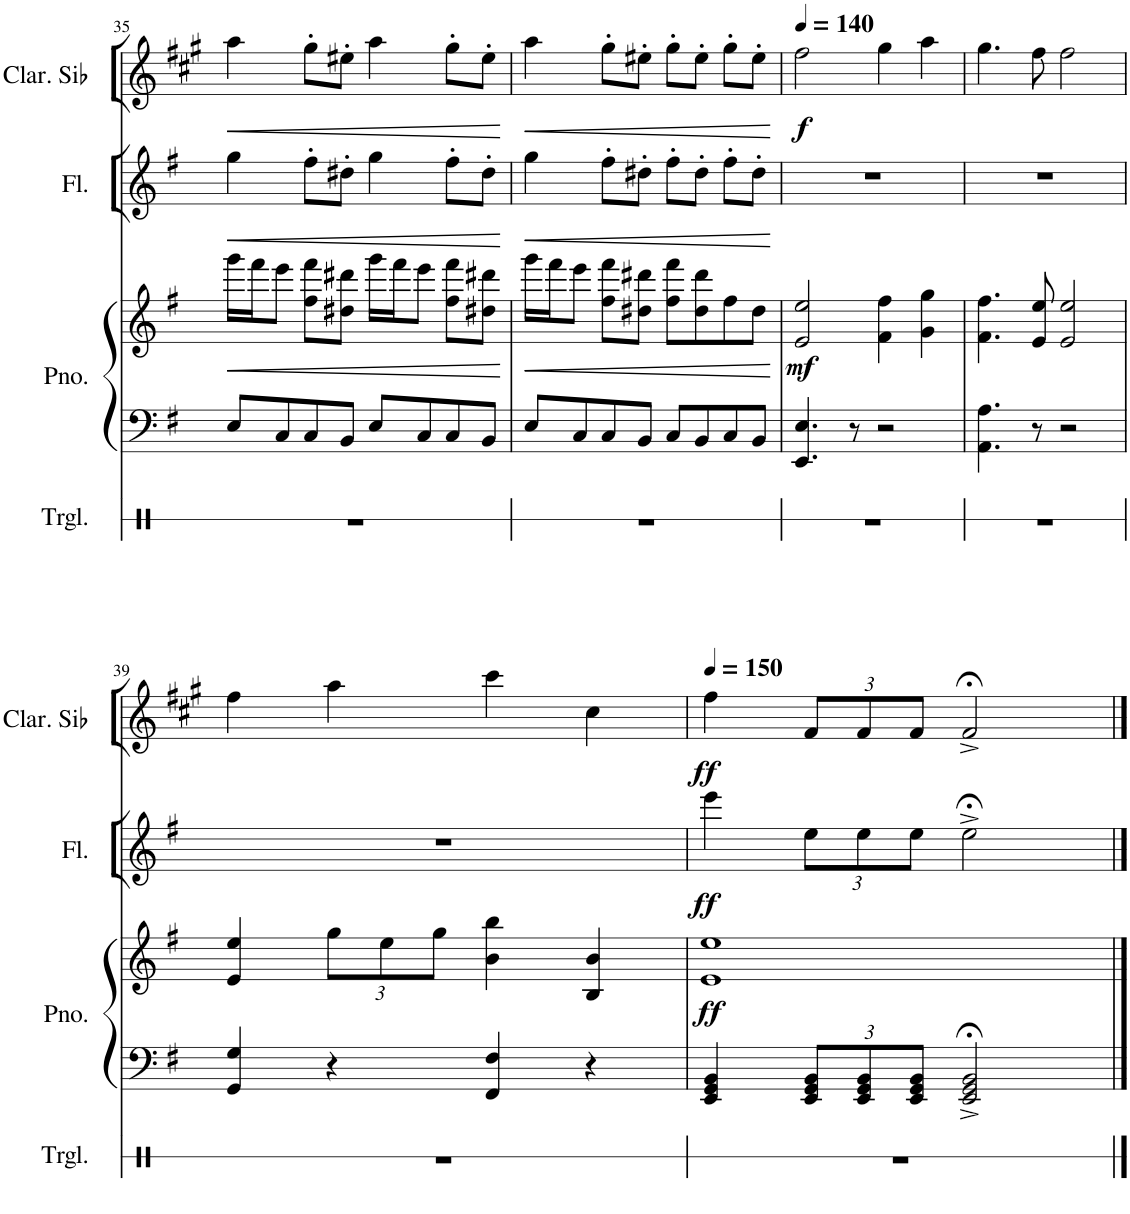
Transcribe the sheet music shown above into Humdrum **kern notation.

**kern	**kern	**kern	**dynam	**kern	**dynam	**kern	**dynam
*part4	*part3	*part3	*part3	*part2	*part2	*part1	*part1
*staff5	*staff4	*staff3	*staff3/4	*staff2	*staff2	*staff1	*staff1
*I"Triangle	*I"Piano	*	*	*I"Flûte	*	*I"Clarinette en Sib	*
*I'Trgl.	*I'Pno.	*	*	*I'Fl.	*	*I'Clar. Sib	*
!!LO:PB:g=z
*clefX	*clefF4	*clefG2	*	*clefG2	*	*clefG2	*
*	*	*	*	*	*	*Trd1c2	*
*k[]	*k[f#]	*k[f#]	*	*k[f#]	*	*k[f#c#g#]	*
*M4/4	*M4/4	*M4/4	*	*M4/4	*	*M4/4	*
=35	=35	=35	=35	=35	=35	=35	=35
!	!	!	!LO:HP:b	!	!LO:HP:b	!	!LO:HP:b
1r	8E/L	16ggg\LL	<	4gg\	<	4aa\	<
.	.	16fff#\J	.	.	.	.	.
.	8C/	8eee\J	.	.	.	.	.
.	8C/	8ff#\ 8fff#\L	.	8ff#'\L	.	8gg#'\L	.
.	8BB/J	8dd#X\ 8ddd#X\J	.	8dd#X'\J	.	8ee#X'\J	.
.	8E/L	16ggg\LL	.	4gg\	.	4aa\	.
.	.	16fff#\J	.	.	.	.	.
.	8C/	8eee\J	.	.	.	.	.
.	8C/	8ff#\ 8fff#\L	.	8ff#'\L	.	8gg#'\L	.
.	8BB/J	8dd#X\ 8ddd#X\J	.	8dd#'\J	.	8ee#'\J	.
.	.	.	[	.	[	.	[
=36	=36	=36	=36	=36	=36	=36	=36
!	!	!	!LO:HP:b	!	!LO:HP:b	!	!LO:HP:b
1r	8E/L	16ggg\LL	<	4gg\	<	4aa\	<
.	.	16fff#\J	.	.	.	.	.
.	8C/	8eee\J	.	.	.	.	.
.	8C/	8ff#\ 8fff#\L	.	8ff#'\L	.	8gg#'\L	.
.	8BB/J	8dd#X\ 8ddd#X\J	.	8dd#X'\J	.	8ee#X'\J	.
.	8C/L	8ff#\ 8fff#\L	.	8ff#'\L	.	8gg#'\L	.
.	8BB/	8dd#\ 8ddd#\	.	8dd#'\J	.	8ee#'\J	.
.	8C/	8ff#\	.	8ff#'\L	.	8gg#'\L	.
.	8BB/J	8dd#\J	.	8dd#'\J	.	8ee#'\J	.
.	.	.	[	.	[	.	[
=37	=37	=37	=37	=37	=37	=37	=37
*	*	*	*	*	*	*MM140	*
!	!	!	!LO:DY:b	!	!	!	!LO:DY:b
1r	4.EE/ 4.E/	2e/ 2ee/	mf	1r	.	2ff#\	f
.	8r	.	.	.	.	.	.
.	2r	4f#\ 4ff#\	.	.	.	4gg#\	.
.	.	4g\ 4gg\	.	.	.	4aa\	.
=38	=38	=38	=38	=38	=38	=38	=38
1r	4.AA\ 4.A\	4.f#\ 4.ff#\	.	1r	.	4.gg#\	.
.	8r	8e/ 8ee/	.	.	.	8ff#\	.
.	2r	2e/ 2ee/	.	.	.	2ff#\	.
!!LO:LB:g=z
=39	=39	=39	=39	=39	=39	=39	=39
1r	4GG/ 4G/	4e/ 4ee/	.	1r	.	4ff#\	.
*	*	*Xbrackettup	*	*	*	*	*
.	4r	12gg\L	.	.	.	4aa\	.
.	.	12ee\	.	.	.	.	.
.	.	12gg\J	.	.	.	.	.
.	4FF#/ 4F#/	4b\ 4bb\	.	.	.	4ccc#\	.
.	4r	4B/ 4b/	.	.	.	4cc#\	.
=40	=40	=40	=40	=40	=40	=40	=40
*	*	*	*	*	*	*MM150	*
!	!	!	!LO:DY:b	!	!LO:DY:b	!	!LO:DY:b
1r	4EE/ 4GG/ 4BB/	1e 1ee	ff	4eee\	ff	4ff#\	ff
*	*Xbrackettup	*	*	*Xbrackettup	*	*Xbrackettup	*
.	12EE/ 12GG/ 12BB/L	.	.	12ee\L	.	12f#/L	.
.	12EE/ 12GG/ 12BB/	.	.	12ee\	.	12f#/	.
.	12EE/ 12GG/ 12BB/J	.	.	12ee\J	.	12f#/J	.
.	2EE/;<^ 2GG/;<^ 2BB/;<^	.	.	2ee;<^\	.	2f#;<^/	.
==	==	==	==	==	==	==	==
*-	*-	*-	*-	*-	*-	*-	*-
